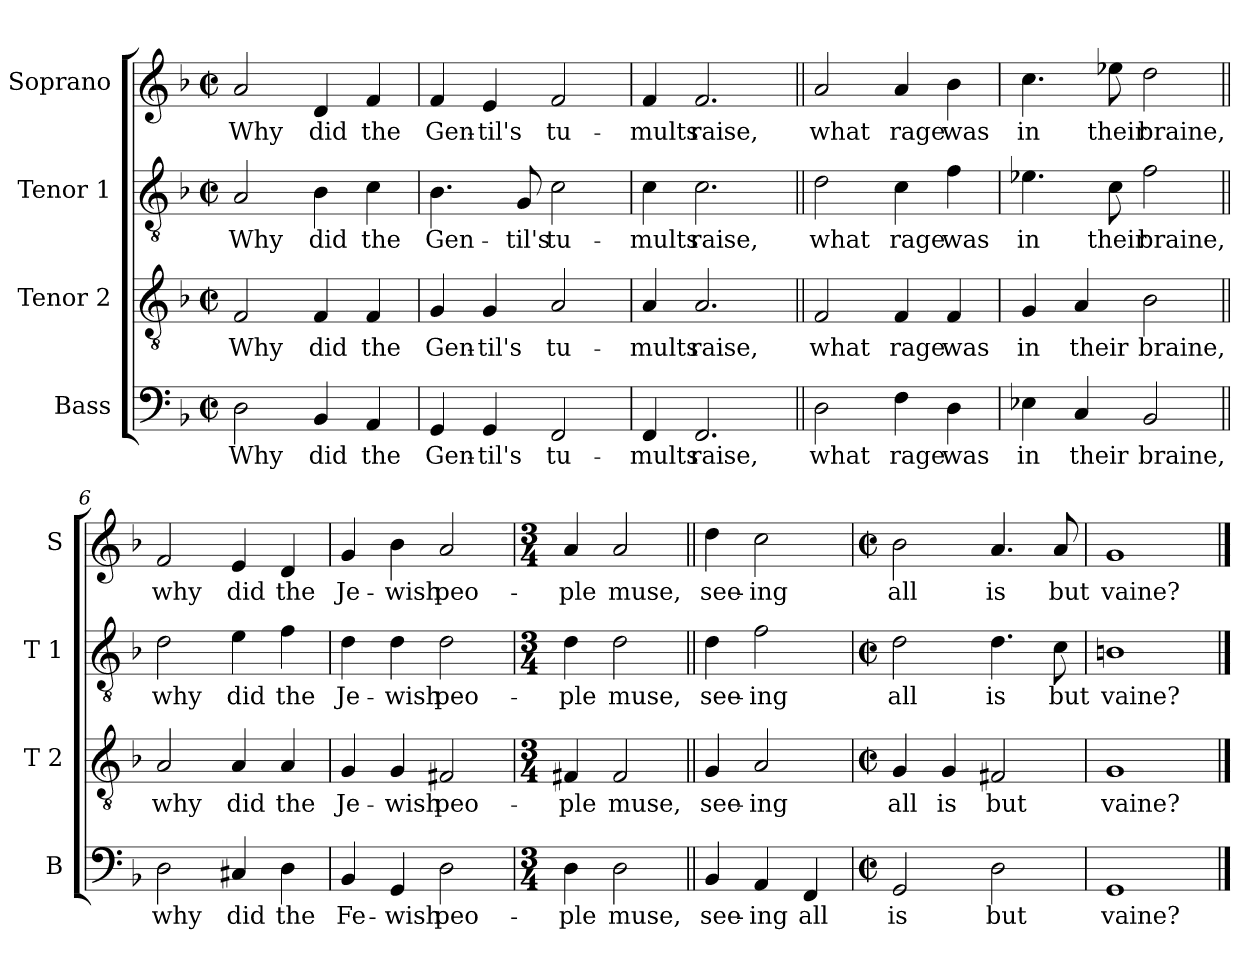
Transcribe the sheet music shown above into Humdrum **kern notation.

**kern	**text	**kern	**text	**kern	**text	**kern	**text
*part4	*part4	*part3	*part3	*part2	*part2	*part1	*part1
*staff4	*staff4	*staff3	*staff3	*staff2	*staff2	*staff1	*staff1
*I"Bass	*	*I"Tenor 2	*	*I"Tenor 1	*	*I"Soprano	*
*I'B	*	*I'T 2	*	*I'T 1	*	*I'S	*
*clefF4	*	*clefGv2	*	*clefGv2	*	*clefG2	*
*k[b-]	*	*k[b-]	*	*k[b-]	*	*k[b-]	*
*F:	*	*F:	*	*F:	*	*F:	*
*M2/2	*	*M2/2	*	*M2/2	*	*M2/2	*
*met(c|)	*	*met(c|)	*	*met(c|)	*	*met(c|)	*
=1	=1	=1	=1	=1	=1	=1	=1
!	!LO:LY:b	!	!LO:LY:b	!	!LO:LY:b	!	!LO:LY:b
2D\	Why	2F/	Why	2A/	Why	2a/	Why
!	!LO:LY:b	!	!LO:LY:b	!	!LO:LY:b	!	!LO:LY:b
4BB-/	did	4F/	did	4B-\	did	4d/	did
!	!LO:LY:b	!	!LO:LY:b	!	!LO:LY:b	!	!LO:LY:b
4AA/	the	4F/	the	4c\	the	4f/	the
=2	=2	=2	=2	=2	=2	=2	=2
!	!LO:LY:b	!	!LO:LY:b	!	!LO:LY:b	!	!LO:LY:b
4GG/	Gen-	4G/	Gen-	4.B-\	Gen-	4f/	Gen-
!	!LO:LY:b	!	!LO:LY:b	!	!	!	!LO:LY:b
4GG/	-til's	4G/	-til's	.	.	4e/	-til's
!	!	!	!	!	!LO:LY:b	!	!
.	.	.	.	8G/	-til's	.	.
!	!LO:LY:b	!	!LO:LY:b	!	!LO:LY:b	!	!LO:LY:b
2FF/	tu-	2A/	tu-	2c\	tu-	2f/	tu-
=3	=3	=3	=3	=3	=3	=3	=3
!	!LO:LY:b	!	!LO:LY:b	!	!LO:LY:b	!	!LO:LY:b
4FF/	-mults	4A/	-mults	4c\	-mults	4f/	-mults
!	!LO:LY:b	!	!LO:LY:b	!	!LO:LY:b	!	!LO:LY:b
2.FF/	raise,	2.A/	raise,	2.c\	raise,	2.f/	raise,
=4||	=4||	=4||	=4||	=4||	=4||	=4||	=4||
!	!LO:LY:b	!	!LO:LY:b	!	!LO:LY:b	!	!LO:LY:b
2D\	what	2F/	what	2d\	what	2a/	what
!	!LO:LY:b	!	!LO:LY:b	!	!LO:LY:b	!	!LO:LY:b
4F\	rage	4F/	rage	4c\	rage	4a/	rage
!	!LO:LY:b	!	!LO:LY:b	!	!LO:LY:b	!	!LO:LY:b
4D\	was	4F/	was	4f\	was	4b-\	was
=5	=5	=5	=5	=5	=5	=5	=5
!	!LO:LY:b	!	!LO:LY:b	!	!LO:LY:b	!	!LO:LY:b
4E-X\	in	4G/	in	4.e-X\	in	4.cc\	in
!	!LO:LY:b	!	!LO:LY:b	!	!	!	!
4C/	their	4A/	their	.	.	.	.
!	!	!	!	!	!LO:LY:b	!	!LO:LY:b
.	.	.	.	8c\	their	8ee-X\	their
!	!LO:LY:b	!	!LO:LY:b	!	!LO:LY:b	!	!LO:LY:b
2BB-/	braine,	2B-\	braine,	2f\	braine,	2dd\	braine,
!!LO:LB:g=z
=6||	=6||	=6||	=6||	=6||	=6||	=6||	=6||
!	!LO:LY:b	!	!LO:LY:b	!	!LO:LY:b	!	!LO:LY:b
2D\	why	2A/	why	2d\	why	2f/	why
!	!LO:LY:b	!	!LO:LY:b	!	!LO:LY:b	!	!LO:LY:b
4C#X/	did	4A/	did	4e\	did	4e/	did
!	!LO:LY:b	!	!LO:LY:b	!	!LO:LY:b	!	!LO:LY:b
4D\	the	4A/	the	4f\	the	4d/	the
=7	=7	=7	=7	=7	=7	=7	=7
!	!LO:LY:b	!	!LO:LY:b	!	!LO:LY:b	!	!LO:LY:b
4BB-/	Fe-	4G/	Je-	4d\	Je-	4g/	Je-
!	!LO:LY:b	!	!LO:LY:b	!	!LO:LY:b	!	!LO:LY:b
4GG/	-wish	4G/	-wish	4d\	-wish	4b-\	-wish
!	!LO:LY:b	!	!LO:LY:b	!	!LO:LY:b	!	!LO:LY:b
2D\	peo-	2F#X/	peo-	2d\	peo-	2a/	peo-
=8	=8	=8	=8	=8	=8	=8	=8
*M3/4	*	*M3/4	*	*M3/4	*	*M3/4	*
!	!LO:LY:b	!	!LO:LY:b	!	!LO:LY:b	!	!LO:LY:b
4D\	-ple	4F#X/	-ple	4d\	-ple	4a/	-ple
!	!LO:LY:b	!	!LO:LY:b	!	!LO:LY:b	!	!LO:LY:b
2D\	muse,	2F#/	muse,	2d\	muse,	2a/	muse,
=9||	=9||	=9||	=9||	=9||	=9||	=9||	=9||
!	!LO:LY:b	!	!LO:LY:b	!	!LO:LY:b	!	!LO:LY:b
4BB-/	see-	4G/	see-	4d\	see-	4dd\	see-
!	!LO:LY:b	!	!LO:LY:b	!	!LO:LY:b	!	!LO:LY:b
4AA/	-ing	2A/	-ing	2f\	-ing	2cc\	-ing
!	!LO:LY:b	!	!	!	!	!	!
4FF/	all	.	.	.	.	.	.
=10	=10	=10	=10	=10	=10	=10	=10
*M2/2	*	*M2/2	*	*M2/2	*	*M2/2	*
*met(c|)	*	*met(c|)	*	*met(c|)	*	*met(c|)	*
!	!LO:LY:b	!	!LO:LY:b	!	!LO:LY:b	!	!LO:LY:b
2GG/	is	4G/	all	2d\	all	2b-\	all
!	!	!	!LO:LY:b	!	!	!	!
.	.	4G/	is	.	.	.	.
!	!LO:LY:b	!	!LO:LY:b	!	!LO:LY:b	!	!LO:LY:b
2D\	but	2F#X/	but	4.d\	is	4.a/	is
!	!	!	!	!	!LO:LY:b	!	!LO:LY:b
.	.	.	.	8c\	but	8a/	but
=11	=11	=11	=11	=11	=11	=11	=11
!	!LO:LY:b	!	!LO:LY:b	!	!LO:LY:b	!	!LO:LY:b
1GG	vaine?	1G	vaine?	1Bn	vaine?	1g	vaine?
==	==	==	==	==	==	==	==
*-	*-	*-	*-	*-	*-	*-	*-
